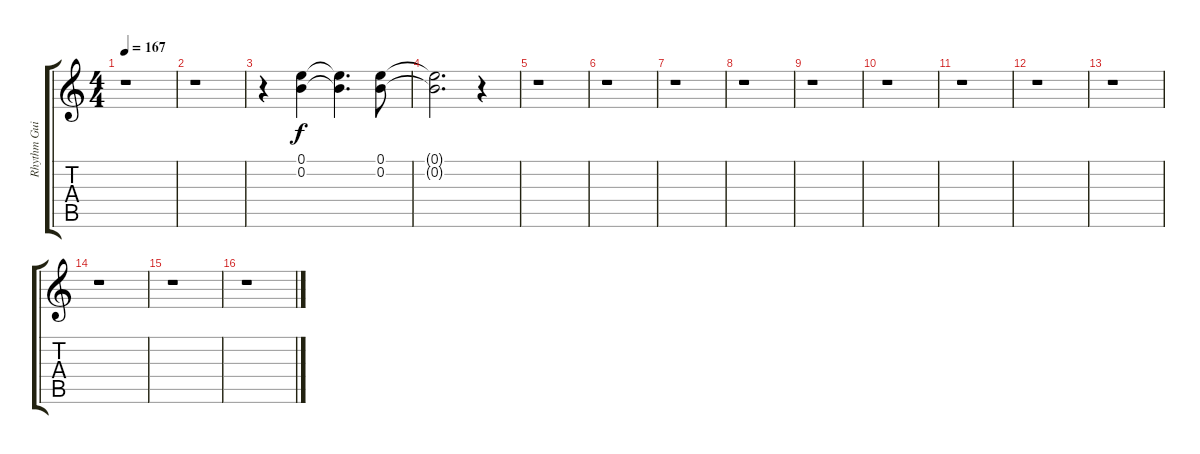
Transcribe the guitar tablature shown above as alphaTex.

\track ("Rhythm Guitar 2" "Rhythm Gui") {instrument overdrivenguitar}
\staff {score tabs}
\tuning (E4 B3 G3 D3 A2 E2) {hide}
\ts (4 4)
\tempo 167
\clef g2
\ks c
r.1{dy f} |
r.1 |
r.4 (0.1 0.2).4 (0.1{t} 0.2{t}).4{d} (0.1 0.2).8 |
(0.1{t} 0.2{t}).2{d} r.4 |
r.1 |
r.1 |
r.1 |
r.1 |
r.1 |
r.1 |
r.1 |
r.1 |
r.1 |
r.1 |
r.1 |
r.1
